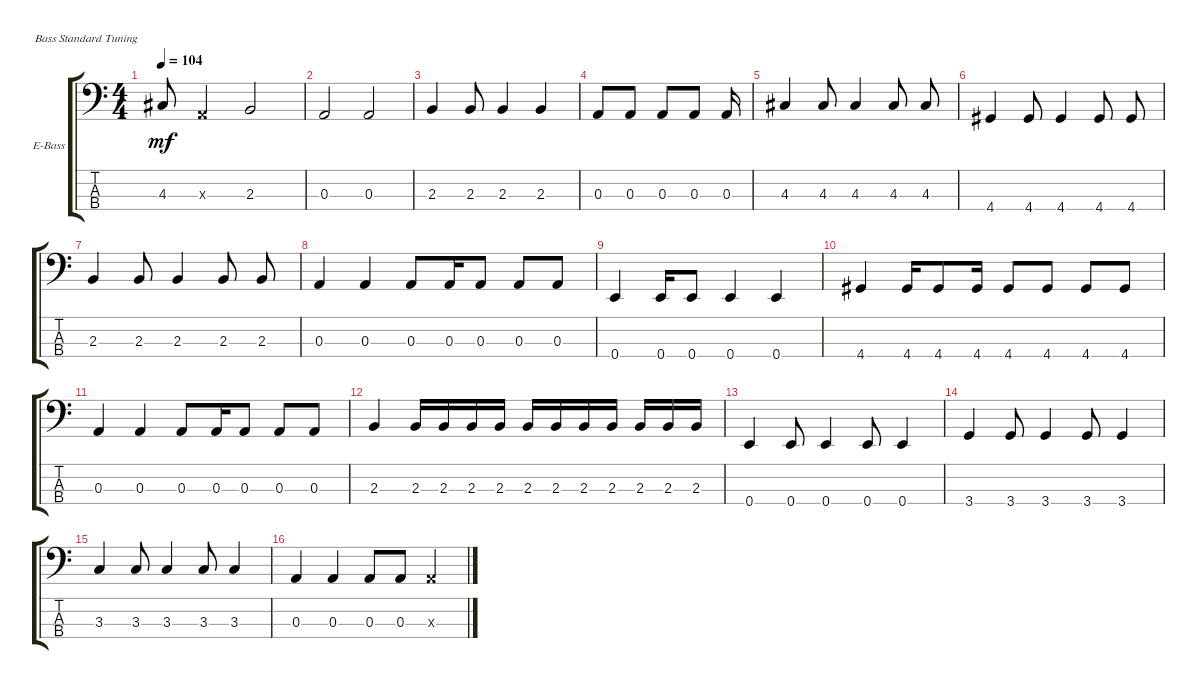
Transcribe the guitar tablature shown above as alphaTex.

\bracketExtendMode groupsimilarinstruments
\firstSystemTrackNameOrientation horizontal
\otherSystemsTrackNameOrientation horizontal
\track ("Electric Bass" "E-Bass") {instrument electricbassfinger}
\staff {score tabs}
\tuning (G2 D2 A1 E1)
\ts (4 4)
\tempo 104
\clef f4
\scale
0.333333
\ks c
4.3.8{dy mf} 0.3{x}.4 2.3.2 |
0.3.2 0.3.2 |
2.3.4 2.3.8 2.3.4 2.3.4 |
0.3.8 0.3.8 0.3.8 0.3.8 0.3.16 |
4.3.4 4.3.8 4.3.4 4.3.8 4.3.8 |
4.4.4 4.4.8 4.4.4 4.4.8 4.4.8 |
2.3.4 2.3.8 2.3.4 2.3.8 2.3.8 |
0.3.4 0.3.4 0.3.8 0.3.16 0.3.8 0.3.8 0.3.8 |
0.4.4 0.4.16 0.4.8 0.4.4 0.4.4 |
4.4.4 4.4.16 4.4.8 4.4.16 4.4.8 4.4.8 4.4.8 4.4.8 |
0.3.4 0.3.4 0.3.8 0.3.16 0.3.8 0.3.8 0.3.8 |
2.3.4 2.3.16 2.3.16 2.3.16 2.3.16 2.3.16 2.3.16 2.3.16 2.3.16 2.3.16 2.3.16 2.3.16 |
0.4.4 0.4.8 0.4.4 0.4.8 0.4.4 |
3.4.4 3.4.8 3.4.4 3.4.8 3.4.4 |
3.3.4 3.3.8 3.3.4 3.3.8 3.3.4 |
0.3.4 0.3.4 0.3.8 0.3.8 0.3{x}.4
